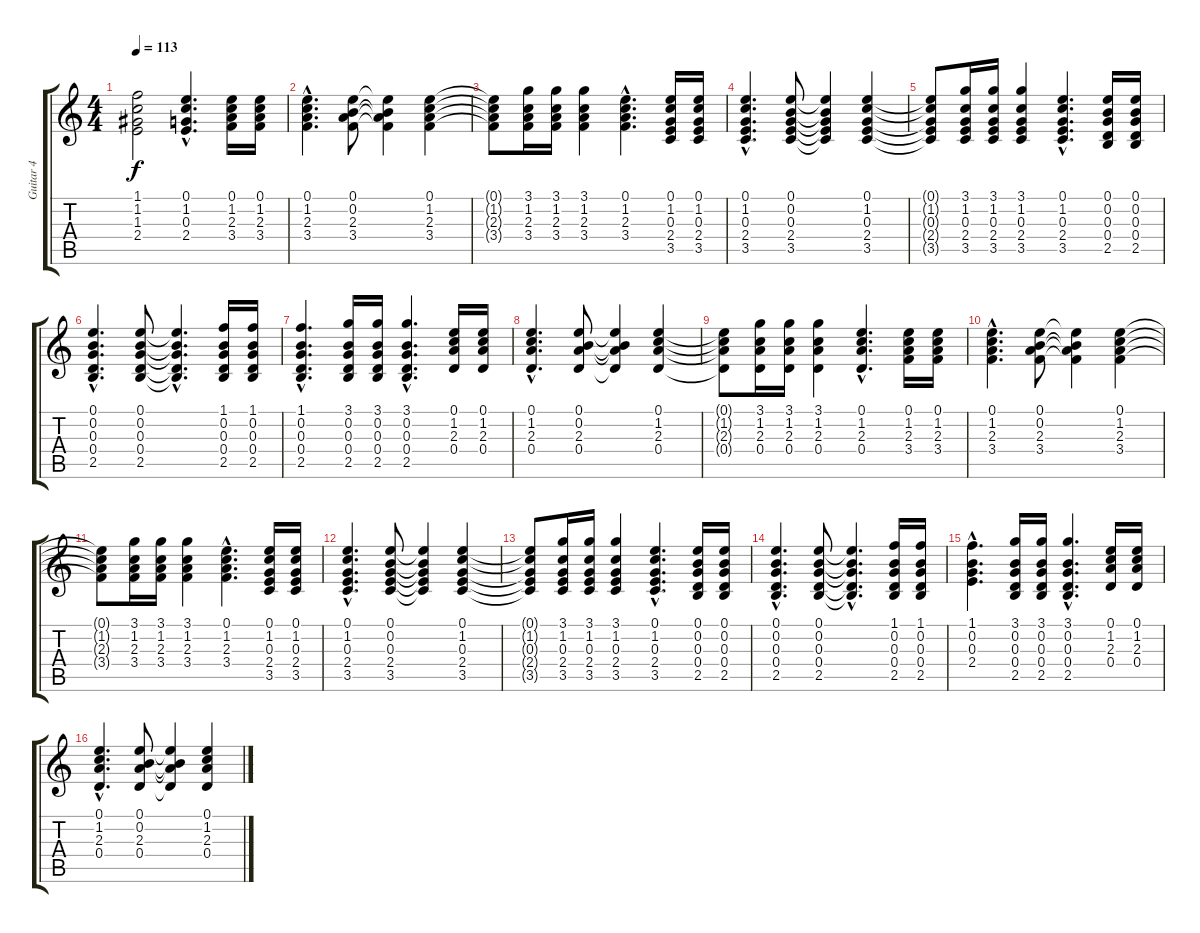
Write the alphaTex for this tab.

\track ("Guitar 4" "Guitar 4") {instrument acousticguitarsteel}
\staff {score tabs}
\tuning (E4 B3 G3 D3 A2 E2) {hide}
\ts (4 4)
\tempo 113
\clef g2
\ks c
(1.1 1.2 1.3 2.4).2{dy f} (0.1{hac} 1.2{hac} 0.3{hac} 2.4{hac}).4{d} (0.1 1.2 2.3 3.4).16 (0.1 1.2 2.3 3.4).16 |
(0.1{hac} 1.2{hac} 2.3{hac} 3.4{hac}).4{d} (0.1 0.2 2.3 3.4).8 (0.1{t} 0.2{t} 2.3{t} 3.4{t}).4 (0.1 1.2 2.3 3.4).4 |
(0.1{t} 1.2{t} 2.3{t} 3.4{t}).8 (3.1 1.2 2.3 3.4).16 (3.1 1.2 2.3 3.4).16 (3.1 1.2 2.3 3.4).4 (0.1{hac} 1.2{hac} 2.3{hac} 3.4{hac}).4{d} (0.1 1.2 0.3 2.4 3.5).16 (0.1 1.2 0.3 2.4 3.5).16 |
(0.1{hac} 1.2{hac} 0.3{hac} 2.4{hac} 3.5{hac}).4{d} (0.1 0.2 0.3 2.4 3.5).8 (0.1{t} 0.2{t} 0.3{t} 2.4{t} 3.5{t}).4 (0.1 1.2 0.3 2.4 3.5).4 |
(0.1{t} 1.2{t} 0.3{t} 2.4{t} 3.5{t}).8 (3.1 1.2 0.3 2.4 3.5).16 (3.1 1.2 0.3 2.4 3.5).16 (3.1 1.2 0.3 2.4 3.5).4 (0.1{hac} 1.2{hac} 0.3{hac} 2.4{hac} 3.5{hac}).4{d} (0.1 0.2 0.3 0.4 2.5).16 (0.1 0.2 0.3 0.4 2.5).16 |
(0.1{hac} 0.2{hac} 0.3{hac} 0.4{hac} 2.5{hac}).4{d} (0.1 0.2 0.3 0.4 2.5).8 (0.1{hac t} 0.2{hac t} 0.3{hac t} 0.4{hac t} 2.5{hac t}).4{d} (1.1 0.2 0.3 0.4 2.5).16 (1.1 0.2 0.3 0.4 2.5).16 |
(1.1{hac} 0.2{hac} 0.3{hac} 0.4{hac} 2.5{hac}).4{d} (3.1 0.2 0.3 0.4 2.5).16 (3.1 0.2 0.3 0.4 2.5).16 (3.1{hac} 0.2{hac} 0.3{hac} 0.4{hac} 2.5{hac}).4{d} (0.1 1.2 2.3 0.4).16 (0.1 1.2 2.3 0.4).16 |
(0.1{hac} 1.2{hac} 2.3{hac} 0.4{hac}).4{d} (0.1 0.2 2.3 0.4).8 (0.1{t} 0.2{t} 2.3{t} 0.4{t}).4 (0.1 1.2 2.3 0.4).4 |
(0.1{t} 1.2{t} 2.3{t} 0.4{t}).8 (3.1 1.2 2.3 0.4).16 (3.1 1.2 2.3 0.4).16 (3.1 1.2 2.3 0.4).4 (0.1{hac} 1.2{hac} 2.3{hac} 0.4{hac}).4{d} (0.1 1.2 2.3 3.4).16 (0.1 1.2 2.3 3.4).16 |
(0.1{hac} 1.2{hac} 2.3{hac} 3.4{hac}).4{d} (0.1 0.2 2.3 3.4).8 (0.1{t} 0.2{t} 2.3{t} 3.4{t}).4 (0.1 1.2 2.3 3.4).4 |
(0.1{t} 1.2{t} 2.3{t} 3.4{t}).8 (3.1 1.2 2.3 3.4).16 (3.1 1.2 2.3 3.4).16 (3.1 1.2 2.3 3.4).4 (0.1{hac} 1.2{hac} 2.3{hac} 3.4{hac}).4{d} (0.1 1.2 0.3 2.4 3.5).16 (0.1 1.2 0.3 2.4 3.5).16 |
(0.1{hac} 1.2{hac} 0.3{hac} 2.4{hac} 3.5{hac}).4{d} (0.1 0.2 0.3 2.4 3.5).8 (0.1{t} 0.2{t} 0.3{t} 2.4{t} 3.5{t}).4 (0.1 1.2 0.3 2.4 3.5).4 |
(0.1{t} 1.2{t} 0.3{t} 2.4{t} 3.5{t}).8 (3.1 1.2 0.3 2.4 3.5).16 (3.1 1.2 0.3 2.4 3.5).16 (3.1 1.2 0.3 2.4 3.5).4 (0.1{hac} 1.2{hac} 0.3{hac} 2.4{hac} 3.5{hac}).4{d} (0.1 0.2 0.3 0.4 2.5).16 (0.1 0.2 0.3 0.4 2.5).16 |
(0.1{hac} 0.2{hac} 0.3{hac} 0.4{hac} 2.5{hac}).4{d} (0.1 0.2 0.3 0.4 2.5).8 (0.1{hac t} 0.2{hac t} 0.3{hac t} 0.4{hac t} 2.5{hac t}).4{d} (1.1 0.2 0.3 0.4 2.5).16 (1.1 0.2 0.3 0.4 2.5).16 |
(1.1{hac} 0.2{hac} 0.3{hac} 2.4{hac}).4{d} (3.1 0.2 0.3 0.4 2.5).16 (3.1 0.2 0.3 0.4 2.5).16 (3.1{hac} 0.2{hac} 0.3{hac} 0.4{hac} 2.5{hac}).4{d} (0.1 1.2 2.3 0.4).16 (0.1 1.2 2.3 0.4).16 |
(0.1{hac} 1.2{hac} 2.3{hac} 0.4{hac}).4{d} (0.1 0.2 2.3 0.4).8 (0.1{t} 0.2{t} 2.3{t} 0.4{t}).4 (0.1 1.2 2.3 0.4).4
